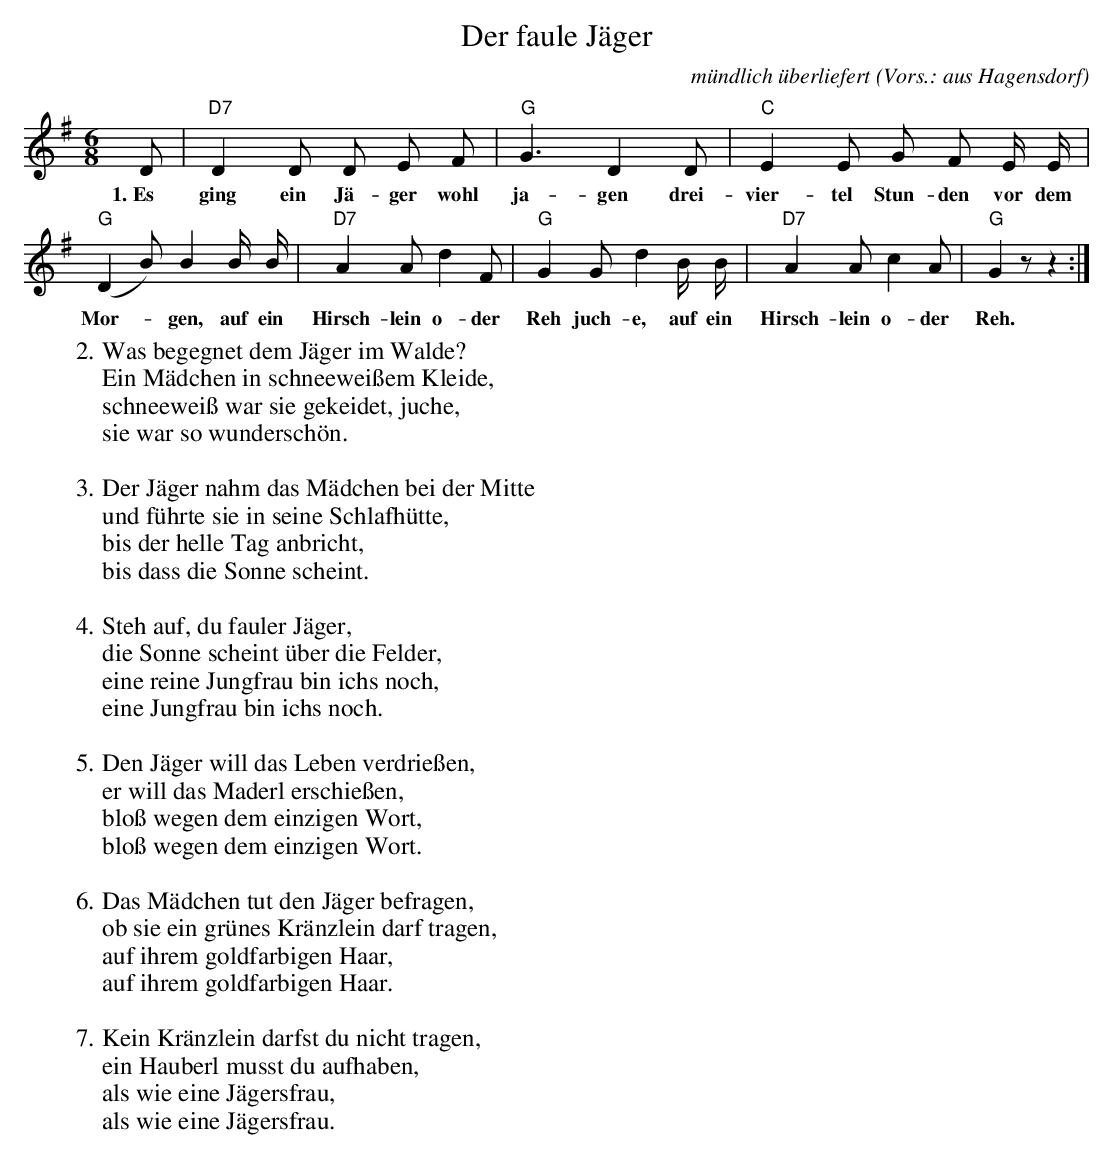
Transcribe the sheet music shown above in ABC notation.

X:1
T:Der faule J\"ager
C: m\"undlich \"uberliefert
O: Vors.: aus Hagensdorf
M:6/8
K:G
D |"D7" D2D D E F |"G" G3D2D |"C" E2E G F E/ E/ |"G" ()D2 B) B2B/ B/ |"D7" A2 A d2F |"G" G2Gd2B/ B/ |"D7" A2Ac2A |"G" G2zz2 :|
w:1.~Es ging ein J\"a-ger wohl ja-gen drei-vier-tel Stun-den vor dem Mor--gen, auf ein Hirsch-lein o-der Reh juch-e, auf ein Hirsch-lein o-der Reh.
W:2. Was begegnet dem J\"ager im Walde?
W:Ein Mädchen in schneeweißem Kleide,
W:schneewei\ss war sie gekeidet, juche,
W:sie war so wundersch\"on.
W:
W:3. Der J\"ager nahm das M\"adchen bei der Mitte
W:und f\"uhrte sie in seine Schlafh\"utte,
W:bis der helle Tag anbricht,
W:bis dass die Sonne scheint.
W:
W:4. Steh auf, du fauler J\"ager,
W:die Sonne scheint \"uber die Felder,
W:eine reine Jungfrau bin ichs noch,
W:eine Jungfrau bin ichs noch.
W:
W:5. Den J\"ager will das Leben verdrie\ssen,
W:er will das Maderl erschie\ssen,
W:blo\ss wegen dem einzigen Wort,
W:blo\ss wegen dem einzigen Wort.
W:
W:6. Das M\"adchen tut den J\"ager befragen,
W:ob sie ein gr\"unes Kr\"anzlein darf tragen,
W:auf ihrem goldfarbigen Haar,
W:auf ihrem goldfarbigen Haar.
W:
W:7.Kein Kr\"anzlein darfst du nicht tragen,
W:ein Hauberl musst du aufhaben,
W:als wie eine J\"agersfrau,
W:als wie eine J\"agersfrau.
